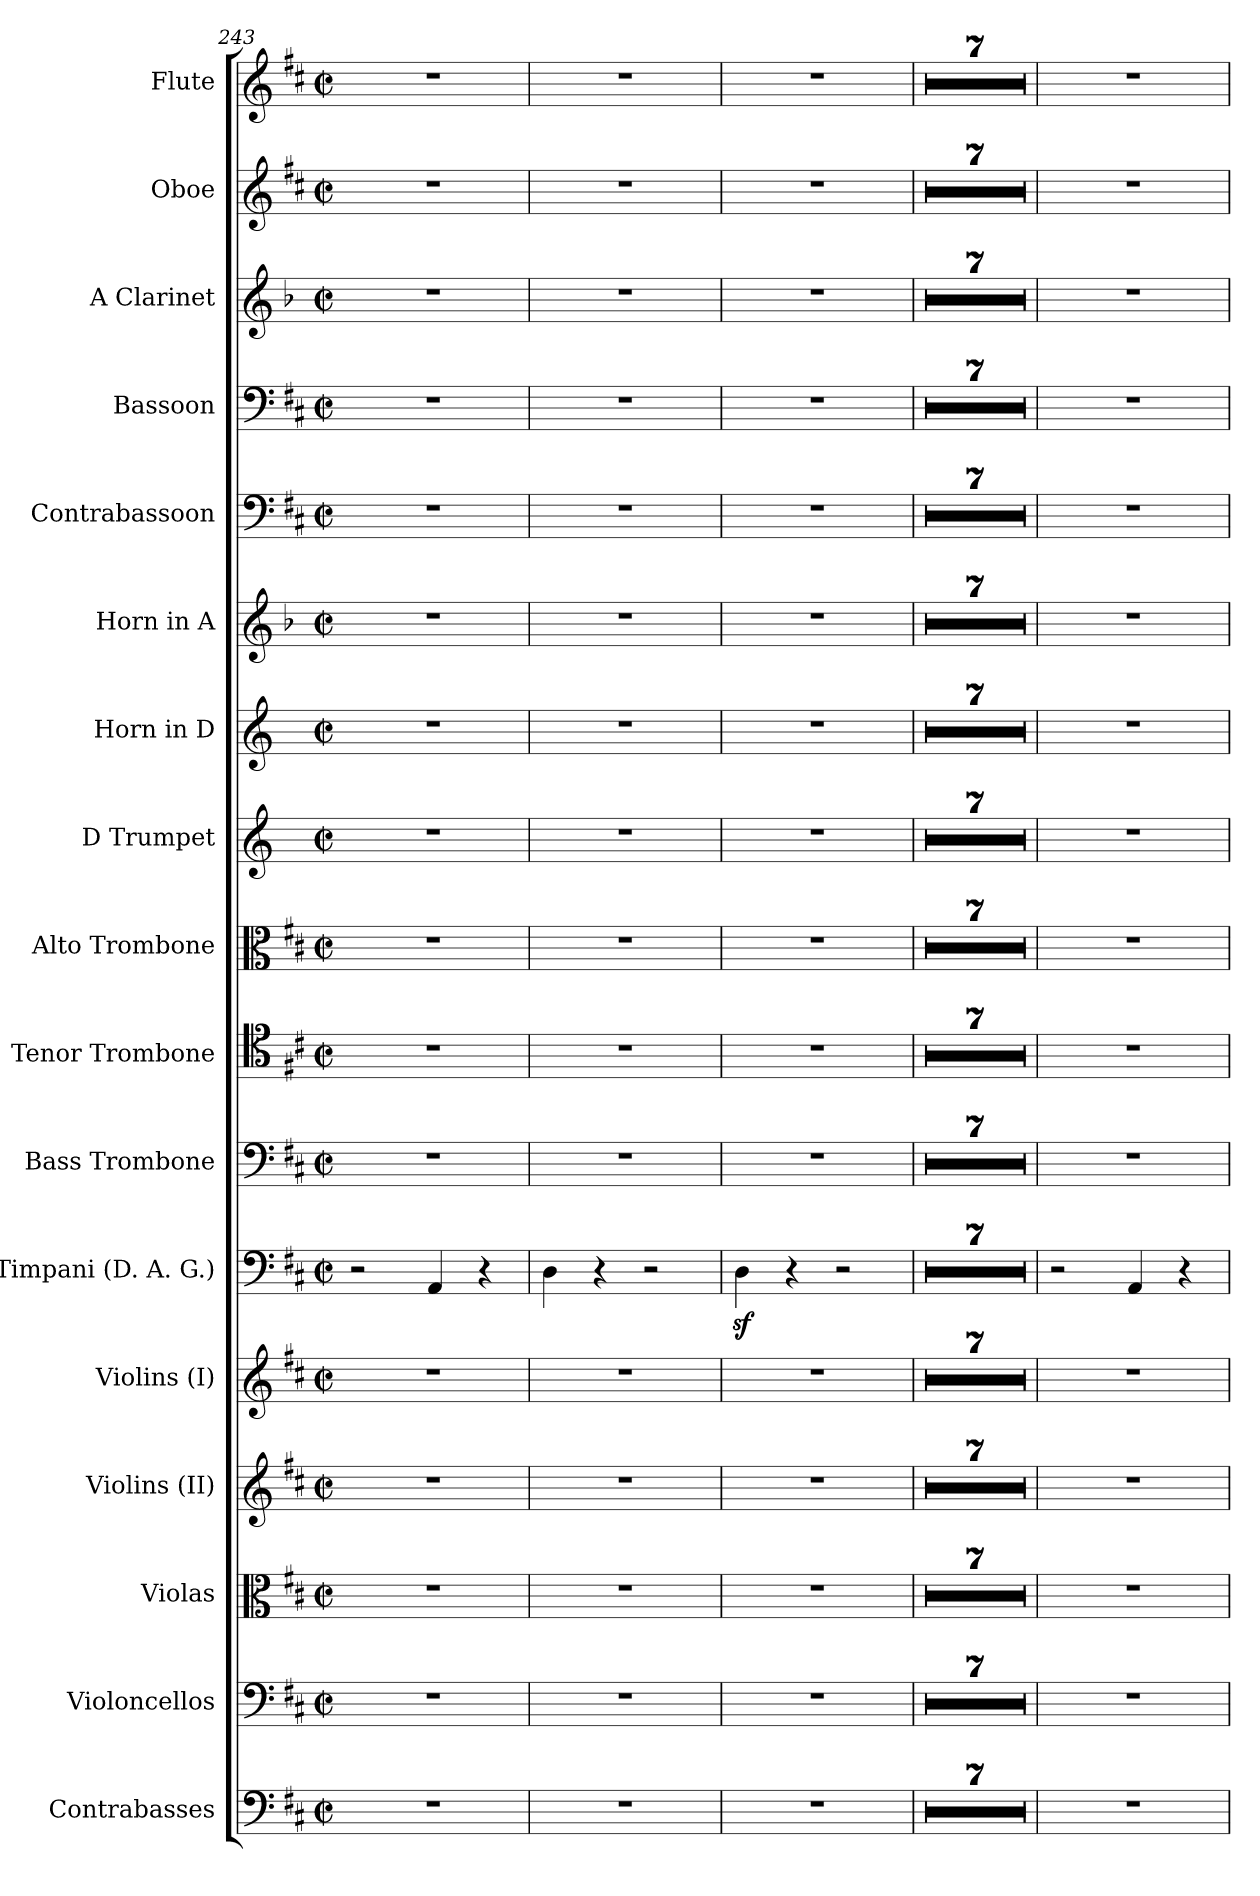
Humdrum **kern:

**kern	**kern	**kern	**kern	**kern	**kern	**kern	**kern	**kern	**kern	**kern	**kern	**kern	**kern	**kern	**kern	**kern
*part17	*part16	*part15	*part14	*part13	*part12	*part11	*part10	*part9	*part8	*part7	*part6	*part5	*part4	*part3	*part2	*part1
*staff17	*staff16	*staff15	*staff14	*staff13	*staff12	*staff11	*staff10	*staff9	*staff8	*staff7	*staff6	*staff5	*staff4	*staff3	*staff2	*staff1
*I"Contrabasses	*I"Violoncellos	*I"Violas	*I"Violins (II)	*I"Violins (I)	*I"Timpani (D. A. G.)	*I"Bass Trombone	*I"Tenor Trombone	*I"Alto Trombone	*I"D Trumpet	*I"Horn in D	*I"Horn in A	*I"Contrabassoon	*I"Bassoon	*I"A Clarinet	*I"Oboe	*I"Flute
*I'Cbs.	*I'Vcs.	*I'Vlas.	*I'Vlns. (II)	*I'Vlns. (I)	*I'Tp.	*I'B. Tbn.	*I'T. Tbn.	*I'A. Tbn.	*I'D Tpt.	*I'Hn.	*	*I'Cbsn.	*I'Bsn.	*I'A Cl.	*I'Ob.	*I'Fl.
*clefF4	*clefF4	*clefC3	*clefG2	*clefG2	*clefF4	*clefF4	*clefC4	*clefC3	*clefG2	*clefG2	*clefG2	*clefF4	*clefF4	*clefG2	*clefG2	*clefG2
*ITrd7c12	*	*	*	*	*	*	*	*	*ITrd-1c-2	*ITrd6c10	*ITrd2c3	*ITrd7c12	*	*ITrd2c3	*	*
*k[f#c#]	*k[f#c#]	*k[f#c#]	*k[f#c#]	*k[f#c#]	*k[f#c#]	*k[f#c#]	*k[f#c#]	*k[f#c#]	*k[f#c#]	*k[f#c#]	*k[f#c#]	*k[f#c#]	*k[f#c#]	*k[f#c#]	*k[f#c#]	*k[f#c#]
*M2/2	*M2/2	*M2/2	*M2/2	*M2/2	*M2/2	*M2/2	*M2/2	*M2/2	*M2/2	*M2/2	*M2/2	*M2/2	*M2/2	*M2/2	*M2/2	*M2/2
*met(c|)	*met(c|)	*met(c|)	*met(c|)	*met(c|)	*met(c|)	*met(c|)	*met(c|)	*met(c|)	*met(c|)	*met(c|)	*met(c|)	*met(c|)	*met(c|)	*met(c|)	*met(c|)	*met(c|)
=243	=243	=243	=243	=243	=243	=243	=243	=243	=243	=243	=243	=243	=243	=243	=243	=243
1r	1r	1r	1r	1r	2r	1r	1r	1r	1r	1r	1r	1r	1r	1r	1r	1r
.	.	.	.	.	4AA/	.	.	.	.	.	.	.	.	.	.	.
.	.	.	.	.	4r	.	.	.	.	.	.	.	.	.	.	.
!!LO:PB:g=z
=244	=244	=244	=244	=244	=244	=244	=244	=244	=244	=244	=244	=244	=244	=244	=244	=244
1r	1r	1r	1r	1r	4D\	1r	1r	1r	1r	1r	1r	1r	1r	1r	1r	1r
.	.	.	.	.	4r	.	.	.	.	.	.	.	.	.	.	.
.	.	.	.	.	2r	.	.	.	.	.	.	.	.	.	.	.
=245	=245	=245	=245	=245	=245	=245	=245	=245	=245	=245	=245	=245	=245	=245	=245	=245
1r	1r	1r	1r	1r	4Dz<\	1r	1r	1r	1r	1r	1r	1r	1r	1r	1r	1r
.	.	.	.	.	4r	.	.	.	.	.	.	.	.	.	.	.
.	.	.	.	.	2r	.	.	.	.	.	.	.	.	.	.	.
=246	=246	=246	=246	=246	=246	=246	=246	=246	=246	=246	=246	=246	=246	=246	=246	=246
1r	1r	1r	1r	1r	1r	1r	1r	1r	1r	1r	1r	1r	1r	1r	1r	1r
=247	=247	=247	=247	=247	=247	=247	=247	=247	=247	=247	=247	=247	=247	=247	=247	=247
1r	1r	1r	1r	1r	1r	1r	1r	1r	1r	1r	1r	1r	1r	1r	1r	1r
=248	=248	=248	=248	=248	=248	=248	=248	=248	=248	=248	=248	=248	=248	=248	=248	=248
1r	1r	1r	1r	1r	1r	1r	1r	1r	1r	1r	1r	1r	1r	1r	1r	1r
=249	=249	=249	=249	=249	=249	=249	=249	=249	=249	=249	=249	=249	=249	=249	=249	=249
1r	1r	1r	1r	1r	1r	1r	1r	1r	1r	1r	1r	1r	1r	1r	1r	1r
!!LO:PB:g=z
=250	=250	=250	=250	=250	=250	=250	=250	=250	=250	=250	=250	=250	=250	=250	=250	=250
1r	1r	1r	1r	1r	1r	1r	1r	1r	1r	1r	1r	1r	1r	1r	1r	1r
=251	=251	=251	=251	=251	=251	=251	=251	=251	=251	=251	=251	=251	=251	=251	=251	=251
1r	1r	1r	1r	1r	1r	1r	1r	1r	1r	1r	1r	1r	1r	1r	1r	1r
=252	=252	=252	=252	=252	=252	=252	=252	=252	=252	=252	=252	=252	=252	=252	=252	=252
1r	1r	1r	1r	1r	1r	1r	1r	1r	1r	1r	1r	1r	1r	1r	1r	1r
=253	=253	=253	=253	=253	=253	=253	=253	=253	=253	=253	=253	=253	=253	=253	=253	=253
1r	1r	1r	1r	1r	2r	1r	1r	1r	1r	1r	1r	1r	1r	1r	1r	1r
.	.	.	.	.	4AA/	.	.	.	.	.	.	.	.	.	.	.
.	.	.	.	.	4r	.	.	.	.	.	.	.	.	.	.	.
=	=	=	=	=	=	=	=	=	=	=	=	=	=	=	=	=
*-	*-	*-	*-	*-	*-	*-	*-	*-	*-	*-	*-	*-	*-	*-	*-	*-
